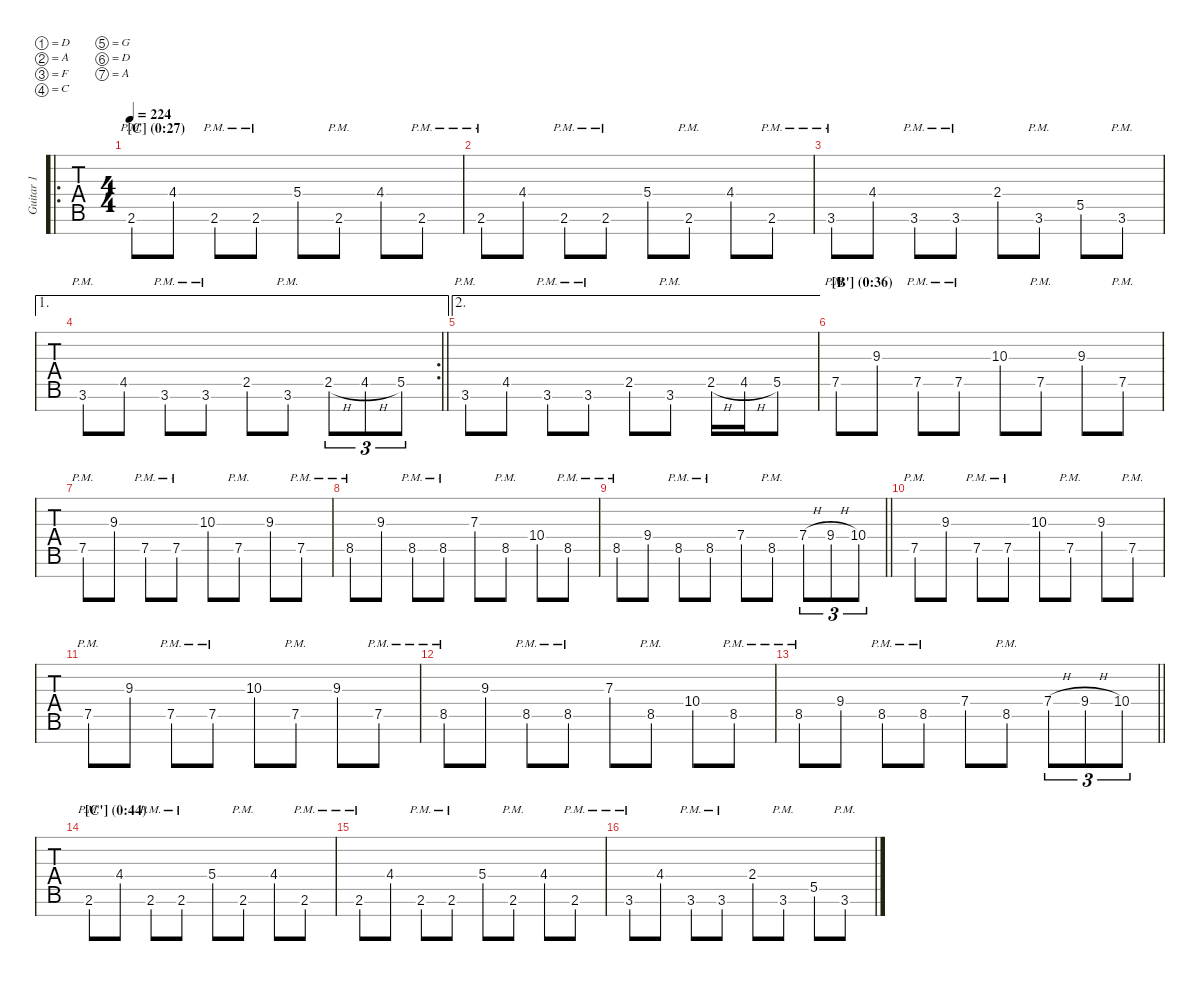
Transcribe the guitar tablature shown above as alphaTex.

\defaultSystemsLayout 2
\hideDynamics
\bracketExtendMode nobrackets
\multiTrackTrackNamePolicy allsystems
\firstSystemTrackNameMode fullname
\otherSystemsTrackNameMode fullname
\otherSystemsTrackNameOrientation horizontal
\track ("Guitar 1" "Gtr. 1") {instrument distortionguitar}
\staff {tabs}
\tuning (D4 A3 F3 C3 G2 D2 A1)
\ro
\ts (4 4)
\section ("" "[C] (0:27)")
\scale
0.996628
\tempo 224
\accidentals auto
\clef g2
\ottava regular
\simile none
\ks aminor
2.6{pm acc #}.8{dy f} 4.4{acc #}.8 2.6{pm acc #}.8 2.6{pm acc #}.8 5.4.8 2.6{pm acc #}.8 4.4{acc #}.8 2.6{pm acc #}.8 |
\scale
1.00263 2.6{pm acc #}.8 4.4{acc #}.8 2.6{pm acc #}.8 2.6{pm acc #}.8 5.4.8 2.6{pm acc #}.8 4.4{acc #}.8 2.6{pm acc #}.8 |
\scale
1.00263 3.6{pm}.8 4.4{acc #}.8 3.6{pm}.8 3.6{pm}.8 2.4.8 3.6{pm}.8 5.5.8 3.6{pm}.8 |
\ae 1
\rc 2
\scale
0.998109
\barLineRight lightlight
3.6{pm}.8 4.5{acc #}.8 3.6{pm}.8 3.6{pm}.8 2.5.8 3.6{pm}.8 2.5{h}.8{tu (3 2)} 4.5{h acc #}.8{tu (3 2)} 5.5.8{tu (3 2)} |
\ae 2
3.6{pm}.8 4.5{acc #}.8 3.6{pm}.8 3.6{pm}.8 2.5.8 3.6{pm}.8 2.5{h}.16 4.5{h acc #}.16 5.5.8 |
\section ("" "[B'] (0:36)")
\scale
0.998856 7.5{pm}.8 9.3.8 7.5{pm}.8 7.5{pm}.8 10.3.8 7.5{pm}.8 9.3.8 7.5{pm}.8 |
\scale
1.00155 7.5{pm}.8 9.3.8 7.5{pm}.8 7.5{pm}.8 10.3.8 7.5{pm}.8 9.3.8 7.5{pm}.8 |
\scale
0.998856 8.5{pm}.8 9.3.8 8.5{pm}.8 8.5{pm}.8 7.3.8 8.5{pm}.8 10.4.8 8.5{pm}.8 |
\scale
1.00074
\barLineRight lightlight
8.5{pm}.8 9.4.8 8.5{pm}.8 8.5{pm}.8 7.4.8 8.5{pm}.8 7.4{h}.8{tu (3 2)} 9.4{h}.8{tu (3 2)} 10.4.8{tu (3 2)} |
\scale
0.996164 7.5{pm}.8 9.3.8 7.5{pm}.8 7.5{pm}.8 10.3.8 7.5{pm}.8 9.3.8 7.5{pm}.8 |
\scale
1.00155 7.5{pm}.8 9.3.8 7.5{pm}.8 7.5{pm}.8 10.3.8 7.5{pm}.8 9.3.8 7.5{pm}.8 |
\scale
1.00155 8.5{pm}.8 9.3.8 8.5{pm}.8 8.5{pm}.8 7.3.8 8.5{pm}.8 10.4.8 8.5{pm}.8 |
\scale
1.00074
\barLineRight lightlight
8.5{pm}.8 9.4.8 8.5{pm}.8 8.5{pm}.8 7.4.8 8.5{pm}.8 7.4{h}.8{tu (3 2)} 9.4{h}.8{tu (3 2)} 10.4.8{tu (3 2)} |
\section ("" "[C'] (0:44)")
\scale
0.996164 2.6{pm acc #}.8 4.4{acc #}.8 2.6{pm acc #}.8 2.6{pm acc #}.8 5.4.8 2.6{pm acc #}.8 4.4{acc #}.8 2.6{pm acc #}.8 |
\scale
1.00424 2.6{pm acc #}.8 4.4{acc #}.8 2.6{pm acc #}.8 2.6{pm acc #}.8 5.4.8 2.6{pm acc #}.8 4.4{acc #}.8 2.6{pm acc #}.8 |
\scale
1.00155 3.6{pm}.8 4.4{acc #}.8 3.6{pm}.8 3.6{pm}.8 2.4.8 3.6{pm}.8 5.5.8 3.6{pm}.8
